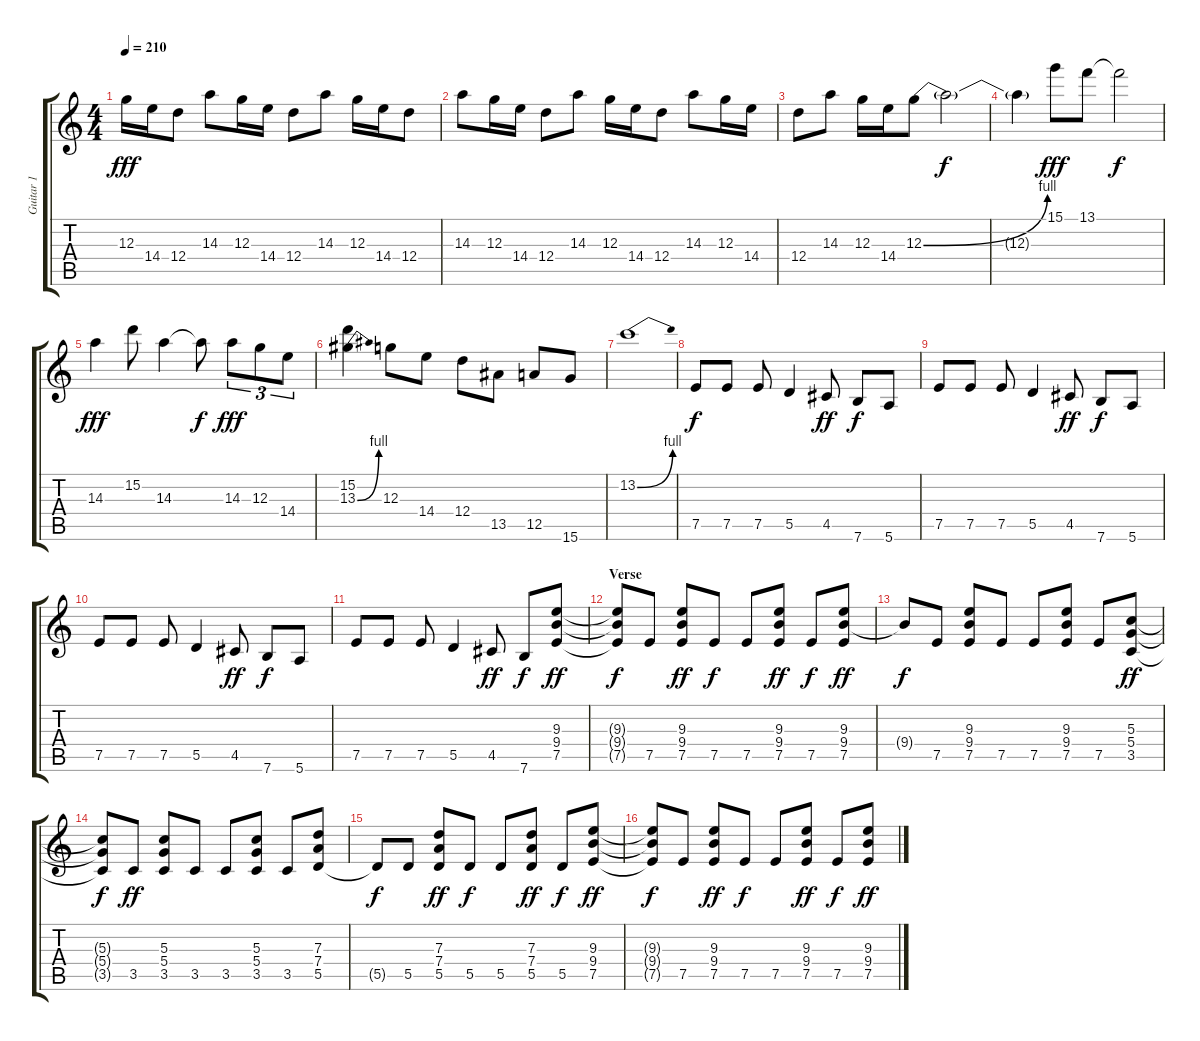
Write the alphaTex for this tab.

\track ("Guitar 1" "Guitar 1") {instrument overdrivenguitar}
\staff {score tabs}
\tuning (E4 B3 G3 D3 A2 E2) {hide}
\ts (4 4)
\tempo 210
\clef g2
\ks c
12.3.16{dy fff} 14.4.16 12.4.8 14.3.8 12.3.16 14.4.16 12.4.8 14.3.8 12.3.16 14.4.16 12.4.8 |
14.3.8 12.3.16 14.4.16 12.4.8 14.3.8 12.3.16 14.4.16 12.4.8 14.3.8 12.3.16 14.4.16 |
12.4.8 14.3.8 12.3.16 14.4.16 12.3{be (bend 0 0 60 4)}.8 12.3{t}.2{dy f} |
12.3{t}.4 15.1.8{dy fff} 13.1.8 13.1{t}.2{dy f} |
14.3.4{dy fff} 15.2.8 14.3.4 14.3{t}.8{dy f} 14.3.8{tu (3 2) dy fff} 12.3.8{tu (3 2)} 14.4.8{tu (3 2)} |
(15.2 13.3{be (bend 0 0 60 4)}).4 12.3.8 14.4.8 12.4.8 13.5.8 12.5.8 15.6.8 |
13.2{be (bend 0 0 60 4)}.1 |
7.5.8{dy f volume 11 balance 2 instrument overdrivenguitar} 7.5.8 7.5.8 5.5.4 4.5.8{dy ff} 7.6.8{dy f} 5.6.8 |
7.5.8 7.5.8 7.5.8 5.5.4 4.5.8{dy ff} 7.6.8{dy f} 5.6.8 |
7.5.8 7.5.8 7.5.8 5.5.4 4.5.8{dy ff} 7.6.8{dy f} 5.6.8 |
7.5.8 7.5.8 7.5.8 5.5.4 4.5.8{dy ff} 7.6.8{dy f} (9.3 9.4 7.5).8{dy ff} |
\section ("" "Verse")
(9.3{t} 9.4{t} 7.5{t}).8{dy f} 7.5.8 (9.3 9.4 7.5).8{dy ff} 7.5.8{dy f} 7.5.8 (9.3 9.4 7.5).8{dy ff} 7.5.8{dy f} (9.3 9.4 7.5).8{dy ff} |
9.4{t}.8{dy f} 7.5.8 (9.3 9.4 7.5).8 7.5.8 7.5.8 (9.3 9.4 7.5).8 7.5.8 (5.3 5.4 3.5).8{dy ff} |
(5.3{t} 5.4{t} 3.5{t}).8{dy f} 3.5.8{dy ff} (5.3 5.4 3.5).8 3.5.8 3.5.8 (5.3 5.4 3.5).8 3.5.8 (7.3 7.4 5.5).8 |
5.5{t}.8{dy f} 5.5.8 (7.3 7.4 5.5).8{dy ff} 5.5.8{dy f} 5.5.8 (7.3 7.4 5.5).8{dy ff} 5.5.8{dy f} (9.3 9.4 7.5).8{dy ff} |
(9.3{t} 9.4{t} 7.5{t}).8{dy f} 7.5.8 (9.3 9.4 7.5).8{dy ff} 7.5.8{dy f} 7.5.8 (9.3 9.4 7.5).8{dy ff} 7.5.8{dy f} (9.3 9.4 7.5).8{dy ff}
